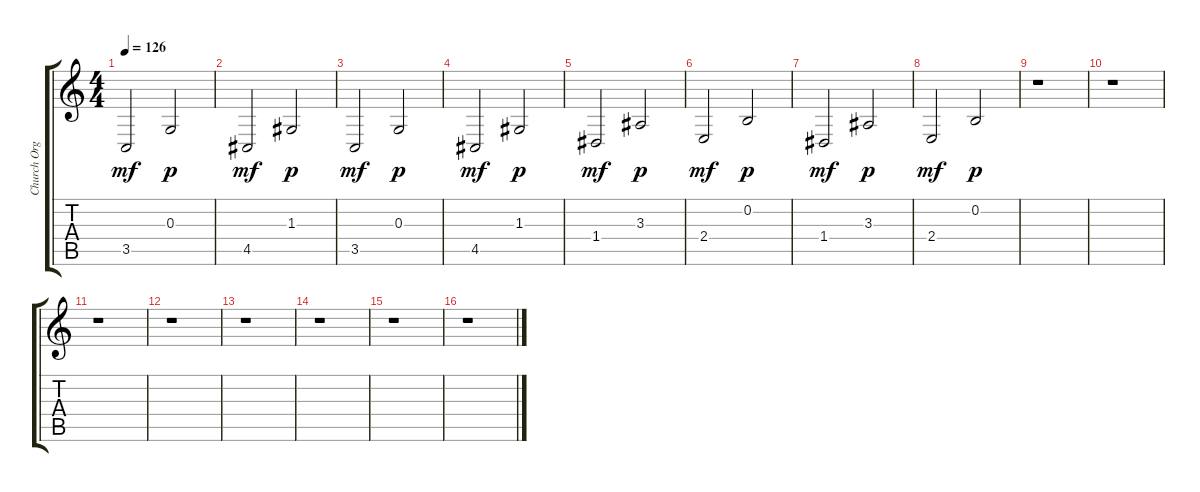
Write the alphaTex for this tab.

\track ("Church Organ" "Church Org") {instrument churchorgan}
\staff {score tabs}
\tuning (E4 B3 G3 D3 A2 E2) {hide}
\ts (4 4)
\tempo 126
\clef g2
\ks c
3.5.2{dy mf} 0.3.2{dy p} |
4.5.2{dy mf} 1.3.2{dy p} |
3.5.2{dy mf} 0.3.2{dy p} |
4.5.2{dy mf} 1.3.2{dy p} |
1.4.2{dy mf} 3.3.2{dy p} |
2.4.2{dy mf} 0.2.2{dy p} |
1.4.2{dy mf} 3.3.2{dy p} |
2.4.2{dy mf} 0.2.2{dy p} |
r.1 |
r.1 |
r.1 |
r.1 |
r.1 |
r.1 |
r.1 |
r.1
